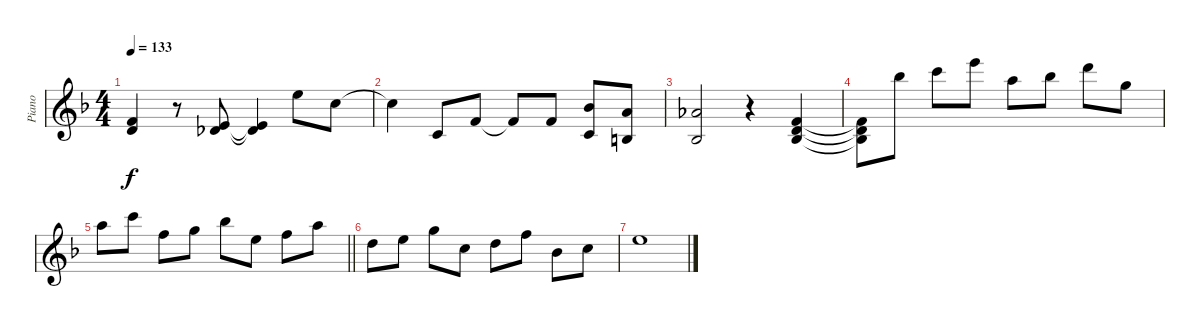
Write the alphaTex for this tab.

\track ("Piano" "Piano") {instrument electricpiano1}
\staff {score}
\tuning (E5 B4 G4 D4 A3 E3) {hide}
\ts (4 4)
\tempo 133
\clef g2
\ks f
(0.4 8.5).4{dy f} r.8 (2.4 4.5).8 (2.4{t} 4.5{t}).4 0.1.8 1.2.8 |
1.2{t}.4 3.5.8 3.4.8 3.4{t}.8 3.4.8 (3.3 3.5).8 (2.3 2.5).8 |
(1.3 1.5).2 r.4 (3.4 5.5 6.6).4 |
(3.4{t} 5.5{t} 6.6{t}).8 6.1.8 8.1.8 12.1.8 5.1.8 6.1.8 10.1.8 3.1.8 |
\barLineRight lightlight
5.1.8 8.1.8 1.1.8 3.1.8 6.1.8 0.1.8 1.1.8 5.1.8 |
3.2.8 0.1.8 3.1.8 1.2.8 3.2.8 1.1.8 3.3.8 1.2.8 |
0.1.1
